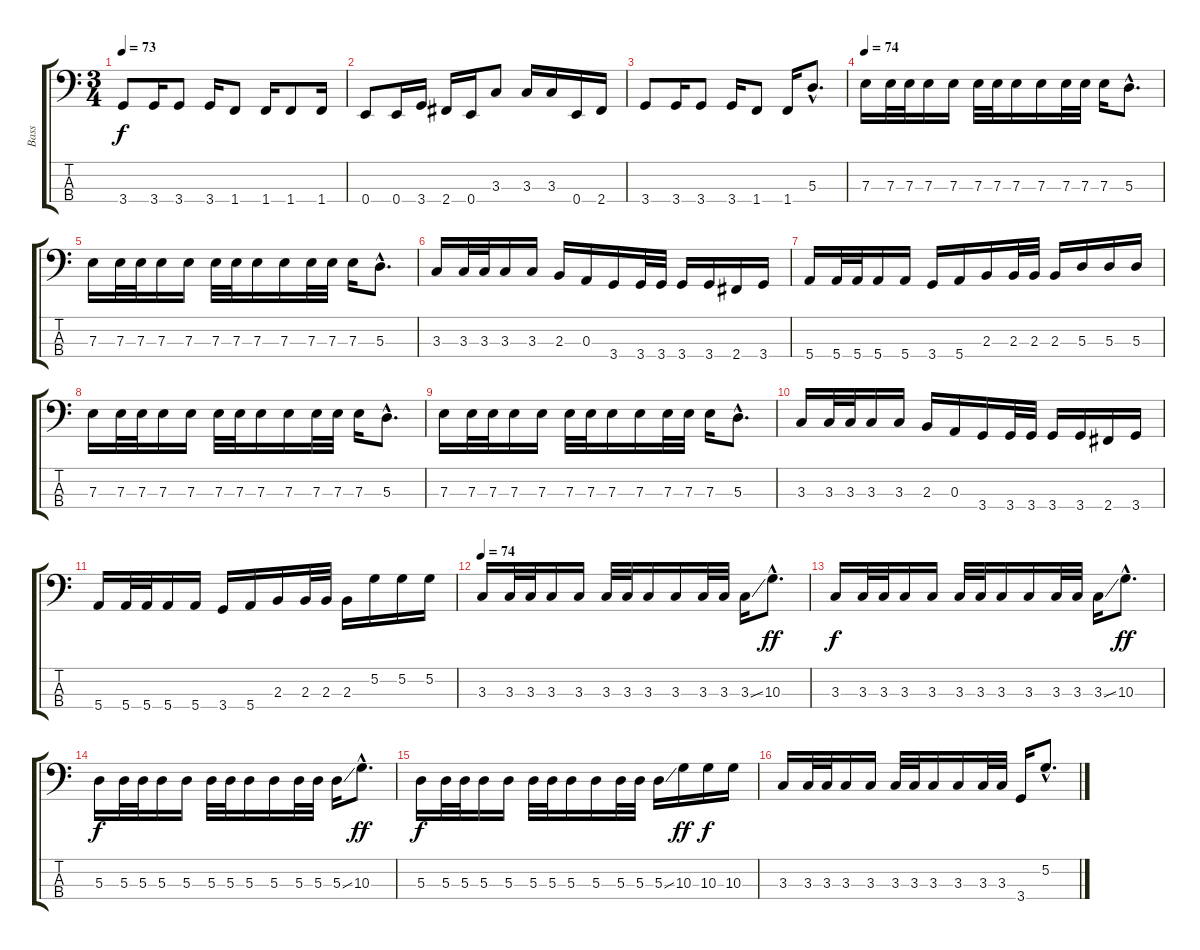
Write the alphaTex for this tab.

\track ("Bass" "Bass") {instrument electricbassfinger}
\staff {score tabs}
\tuning (G2 D2 A1 E1) {hide}
\ts (3 4)
\tempo 73
\clef f4
\ks c
3.4.8{dy f} 3.4.16 3.4.8 3.4.16 1.4.8 1.4.16 1.4.8 1.4.16 |
0.4.8 0.4.16 3.4.16 2.4.16 0.4.16 3.3.8 3.3.16 3.3.16 0.4.16 2.4.16 |
3.4.8 3.4.16 3.4.8 3.4.16 1.4.8 1.4.16 5.3{hac}.8{d} |
\tempo 74
7.3.16 7.3.32 7.3.32 7.3.16 7.3.16 7.3.32 7.3.32 7.3.16 7.3.16 7.3.32 7.3.32 7.3.16 5.3{hac}.8{d} |
7.3.16 7.3.32 7.3.32 7.3.16 7.3.16 7.3.32 7.3.32 7.3.16 7.3.16 7.3.32 7.3.32 7.3.16 5.3{hac}.8{d} |
3.3.16 3.3.32 3.3.32 3.3.16 3.3.16 2.3.16 0.3.16 3.4.16 3.4.32 3.4.32 3.4.16 3.4.16 2.4.16 3.4.16 |
5.4.16 5.4.32 5.4.32 5.4.16 5.4.16 3.4.16 5.4.16 2.3.16 2.3.32 2.3.32 2.3.16 5.3.16 5.3.16 5.3.16 |
7.3.16 7.3.32 7.3.32 7.3.16 7.3.16 7.3.32 7.3.32 7.3.16 7.3.16 7.3.32 7.3.32 7.3.16 5.3{hac}.8{d} |
7.3.16 7.3.32 7.3.32 7.3.16 7.3.16 7.3.32 7.3.32 7.3.16 7.3.16 7.3.32 7.3.32 7.3.16 5.3{hac}.8{d} |
3.3.16 3.3.32 3.3.32 3.3.16 3.3.16 2.3.16 0.3.16 3.4.16 3.4.32 3.4.32 3.4.16 3.4.16 2.4.16 3.4.16 |
5.4.16 5.4.32 5.4.32 5.4.16 5.4.16 3.4.16 5.4.16 2.3.16 2.3.32 2.3.32 2.3.16 5.2.16 5.2.16 5.2.16 |
\tempo 74
3.3.16 3.3.32 3.3.32 3.3.16 3.3.16 3.3.32 3.3.32 3.3.16 3.3.16 3.3.32 3.3.32 3.3{ss}.16 10.3{hac}.8{d dy ff} |
3.3.16{dy f} 3.3.32 3.3.32 3.3.16 3.3.16 3.3.32 3.3.32 3.3.16 3.3.16 3.3.32 3.3.32 3.3{ss}.16 10.3{hac}.8{d dy ff} |
5.3.16{dy f} 5.3.32 5.3.32 5.3.16 5.3.16 5.3.32 5.3.32 5.3.16 5.3.16 5.3.32 5.3.32 5.3{ss}.16 10.3{hac}.8{d dy ff} |
5.3.16{dy f} 5.3.32 5.3.32 5.3.16 5.3.16 5.3.32 5.3.32 5.3.16 5.3.16 5.3.32 5.3.32 5.3{ss}.16 10.3.16{dy ff} 10.3.16{dy f} 10.3.16 |
3.3.16 3.3.32 3.3.32 3.3.16 3.3.16 3.3.32 3.3.32 3.3.16 3.3.16 3.3.32 3.3.32 3.4.16 5.2{hac}.8{d}
